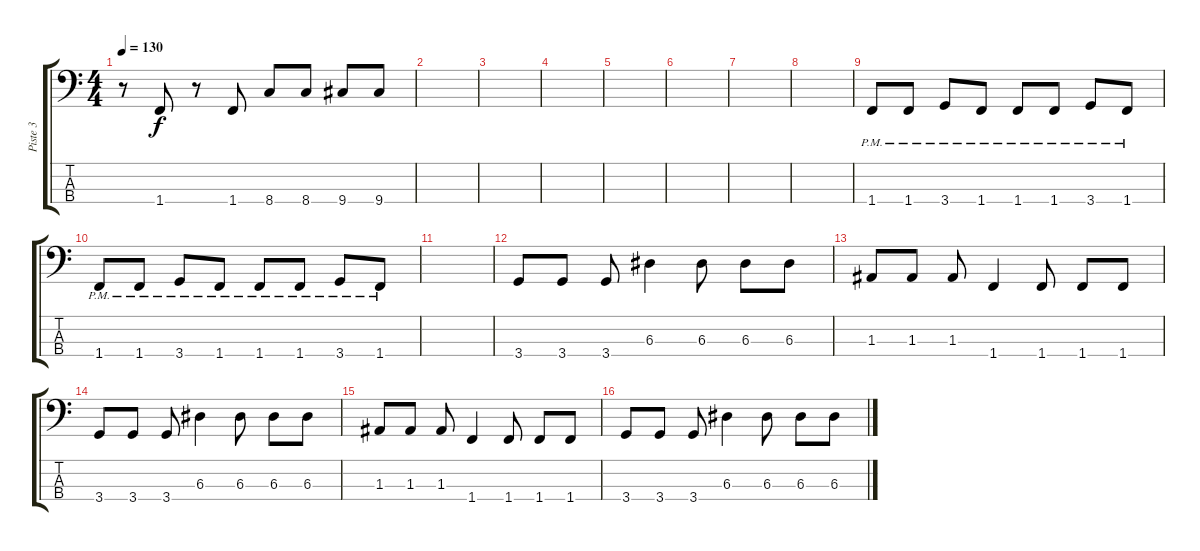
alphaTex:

\track ("Piste 3" "Piste 3") {instrument electricbassfinger}
\staff {score tabs}
\tuning (G2 D2 A1 E1) {hide}
\ts (4 4)
\tempo 130
\clef f4
\ks c
r.8{dy f} 1.4.8 r.8 1.4.8 8.4.8 8.4.8 9.4.8 9.4.8 |
|
|
|
|
|
|
|
1.4{pm}.8 1.4{pm}.8 3.4{pm}.8 1.4{pm}.8 1.4{pm}.8 1.4{pm}.8 3.4{pm}.8 1.4{pm}.8 |
1.4{pm}.8 1.4{pm}.8 3.4{pm}.8 1.4{pm}.8 1.4{pm}.8 1.4{pm}.8 3.4{pm}.8 1.4{pm}.8 |
|
3.4.8 3.4.8 3.4.8 6.3.4 6.3.8 6.3.8 6.3.8 |
1.3.8 1.3.8 1.3.8 1.4.4 1.4.8 1.4.8 1.4.8 |
3.4.8 3.4.8 3.4.8 6.3.4 6.3.8 6.3.8 6.3.8 |
1.3.8 1.3.8 1.3.8 1.4.4 1.4.8 1.4.8 1.4.8 |
3.4.8 3.4.8 3.4.8 6.3.4 6.3.8 6.3.8 6.3.8
